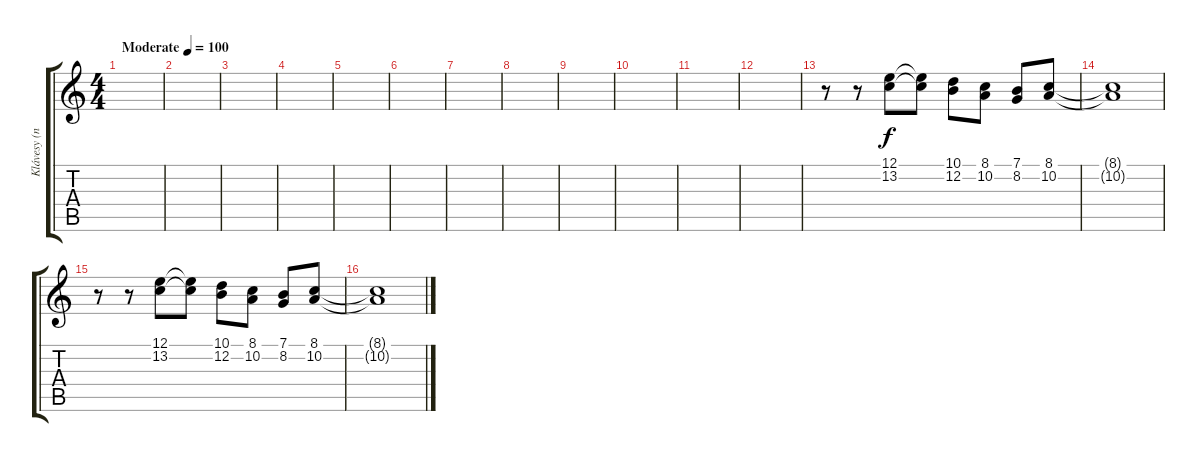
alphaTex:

\track ("Klávesy (not full)" "Klávesy (n") {instrument tangoaccordion}
\staff {score tabs}
\tuning (E4 B3 G3 D3 A2 E2) {hide}
\ts (4 4)
\tempo (100 "Moderate")
\clef g2
\ks c
|
|
|
|
|
|
|
|
|
|
|
|
r.8 r.8 (12.1 13.2).8 (12.1{t} 13.2{t}).8 (10.1 12.2).8 (8.1 10.2).8 (7.1 8.2).8 (8.1 10.2).8 |
(8.1{t} 10.2{t}).1 |
r.8 r.8 (12.1 13.2).8 (12.1{t} 13.2{t}).8 (10.1 12.2).8 (8.1 10.2).8 (7.1 8.2).8 (8.1 10.2).8 |
(8.1{t} 10.2{t}).1
